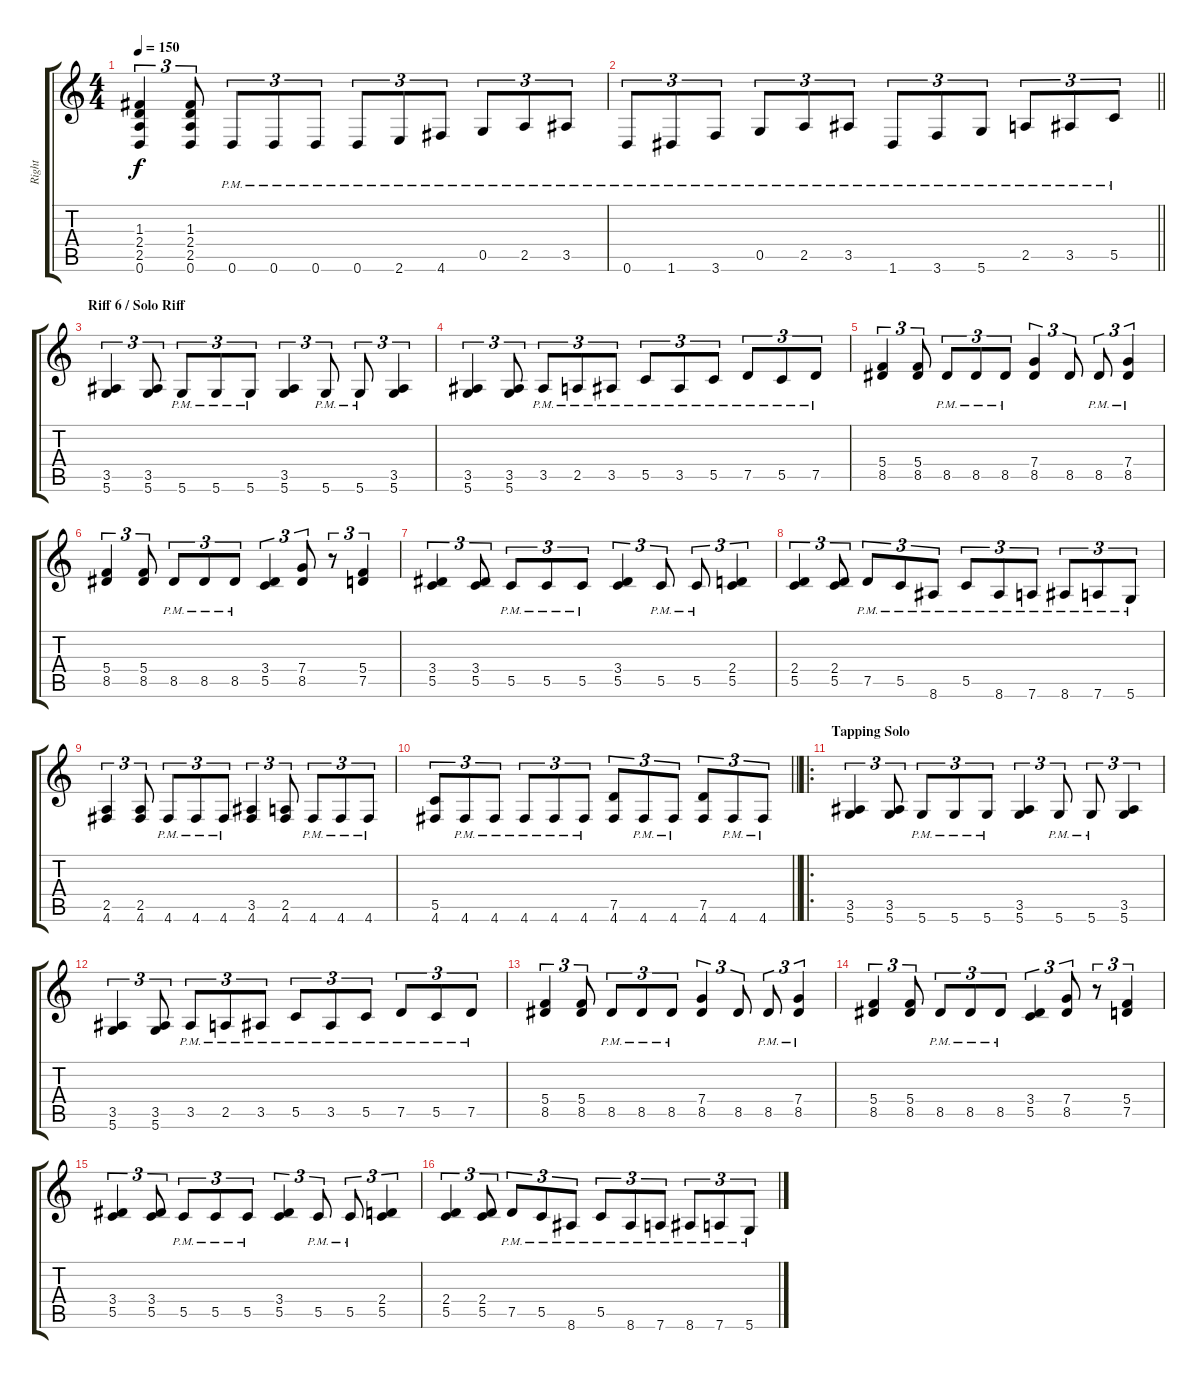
\track ("Right" "Right") {instrument distortionguitar}
\staff {score tabs}
\tuning (D4 A3 F3 C3 G2 D2) {hide}
\ts (4 4)
\tempo 150
\clef g2
\ks c
(1.3 2.4 2.5 0.6).4{tu (3 2) dy f} (1.3 2.4 2.5 0.6).8{tu (3 2)} 0.6{pm}.8{tu (3 2)} 0.6{pm}.8{tu (3 2)} 0.6{pm}.8{tu (3 2)} 0.6{pm}.8{tu (3 2)} 2.6{pm}.8{tu (3 2)} 4.6{pm}.8{tu (3 2)} 0.5{pm}.8{tu (3 2)} 2.5{pm}.8{tu (3 2)} 3.5{pm}.8{tu (3 2)} |
\barLineRight lightlight
0.6{pm}.8{tu (3 2)} 1.6{pm}.8{tu (3 2)} 3.6{pm}.8{tu (3 2)} 0.5{pm}.8{tu (3 2)} 2.5{pm}.8{tu (3 2)} 3.5{pm}.8{tu (3 2)} 1.6{pm}.8{tu (3 2)} 3.6{pm}.8{tu (3 2)} 5.6{pm}.8{tu (3 2)} 2.5{pm}.8{tu (3 2)} 3.5{pm}.8{tu (3 2)} 5.5{pm}.8{tu (3 2)} |
\section ("" "Riff 6 / Solo Riff")
(3.5 5.6).4{tu (3 2)} (3.5 5.6).8{tu (3 2)} 5.6{pm}.8{tu (3 2)} 5.6{pm}.8{tu (3 2)} 5.6{pm}.8{tu (3 2)} (3.5 5.6).4{tu (3 2)} 5.6{pm}.8{tu (3 2)} 5.6{pm}.8{tu (3 2)} (3.5 5.6).4{tu (3 2)} |
(3.5 5.6).4{tu (3 2)} (3.5 5.6).8{tu (3 2)} 3.5{pm}.8{tu (3 2)} 2.5{pm}.8{tu (3 2)} 3.5{pm}.8{tu (3 2)} 5.5{pm}.8{tu (3 2)} 3.5{pm}.8{tu (3 2)} 5.5{pm}.8{tu (3 2)} 7.5{pm}.8{tu (3 2)} 5.5{pm}.8{tu (3 2)} 7.5{pm}.8{tu (3 2)} |
(5.4 8.5).4{tu (3 2)} (5.4 8.5).8{tu (3 2)} 8.5{pm}.8{tu (3 2)} 8.5{pm}.8{tu (3 2)} 8.5{pm}.8{tu (3 2)} (7.4 8.5).4{tu (3 2)} 8.5.8{tu (3 2)} 8.5{pm}.8{tu (3 2)} (7.4 8.5{pm}).4{tu (3 2)} |
(5.4 8.5).4{tu (3 2)} (5.4 8.5).8{tu (3 2)} 8.5{pm}.8{tu (3 2)} 8.5{pm}.8{tu (3 2)} 8.5{pm}.8{tu (3 2)} (3.4 5.5).4{tu (3 2)} (7.4 8.5).8{tu (3 2)} r.8{tu (3 2)} (5.4 7.5).4{tu (3 2)} |
(3.4 5.5).4{tu (3 2)} (3.4 5.5).8{tu (3 2)} 5.5{pm}.8{tu (3 2)} 5.5{pm}.8{tu (3 2)} 5.5{pm}.8{tu (3 2)} (3.4 5.5).4{tu (3 2)} 5.5{pm}.8{tu (3 2)} 5.5{pm}.8{tu (3 2)} (2.4 5.5).4{tu (3 2)} |
(2.4 5.5).4{tu (3 2)} (2.4 5.5).8{tu (3 2)} 7.5{pm}.8{tu (3 2)} 5.5{pm}.8{tu (3 2)} 8.6{pm}.8{tu (3 2)} 5.5{pm}.8{tu (3 2)} 8.6{pm}.8{tu (3 2)} 7.6{pm}.8{tu (3 2)} 8.6{pm}.8{tu (3 2)} 7.6{pm}.8{tu (3 2)} 5.6{pm}.8{tu (3 2)} |
(2.5 4.6).4{tu (3 2)} (2.5 4.6).8{tu (3 2)} 4.6{pm}.8{tu (3 2)} 4.6{pm}.8{tu (3 2)} 4.6{pm}.8{tu (3 2)} (3.5 4.6).4{tu (3 2)} (2.5 4.6).8{tu (3 2)} 4.6{pm}.8{tu (3 2)} 4.6{pm}.8{tu (3 2)} 4.6{pm}.8{tu (3 2)} |
\barLineRight lightlight
(5.5 4.6).8{tu (3 2)} 4.6{pm}.8{tu (3 2)} 4.6{pm}.8{tu (3 2)} 4.6{pm}.8{tu (3 2)} 4.6{pm}.8{tu (3 2)} 4.6{pm}.8{tu (3 2)} (7.5 4.6).8{tu (3 2)} 4.6{pm}.8{tu (3 2)} 4.6{pm}.8{tu (3 2)} (7.5 4.6).8{tu (3 2)} 4.6{pm}.8{tu (3 2)} 4.6{pm}.8{tu (3 2)} |
\ro
\section ("" "Tapping Solo")
(3.5 5.6).4{tu (3 2)} (3.5 5.6).8{tu (3 2)} 5.6{pm}.8{tu (3 2)} 5.6{pm}.8{tu (3 2)} 5.6{pm}.8{tu (3 2)} (3.5 5.6).4{tu (3 2)} 5.6{pm}.8{tu (3 2)} 5.6{pm}.8{tu (3 2)} (3.5 5.6).4{tu (3 2)} |
(3.5 5.6).4{tu (3 2)} (3.5 5.6).8{tu (3 2)} 3.5{pm}.8{tu (3 2)} 2.5{pm}.8{tu (3 2)} 3.5{pm}.8{tu (3 2)} 5.5{pm}.8{tu (3 2)} 3.5{pm}.8{tu (3 2)} 5.5{pm}.8{tu (3 2)} 7.5{pm}.8{tu (3 2)} 5.5{pm}.8{tu (3 2)} 7.5{pm}.8{tu (3 2)} |
(5.4 8.5).4{tu (3 2)} (5.4 8.5).8{tu (3 2)} 8.5{pm}.8{tu (3 2)} 8.5{pm}.8{tu (3 2)} 8.5{pm}.8{tu (3 2)} (7.4 8.5).4{tu (3 2)} 8.5.8{tu (3 2)} 8.5{pm}.8{tu (3 2)} (7.4 8.5{pm}).4{tu (3 2)} |
(5.4 8.5).4{tu (3 2)} (5.4 8.5).8{tu (3 2)} 8.5{pm}.8{tu (3 2)} 8.5{pm}.8{tu (3 2)} 8.5{pm}.8{tu (3 2)} (3.4 5.5).4{tu (3 2)} (7.4 8.5).8{tu (3 2)} r.8{tu (3 2)} (5.4 7.5).4{tu (3 2)} |
(3.4 5.5).4{tu (3 2)} (3.4 5.5).8{tu (3 2)} 5.5{pm}.8{tu (3 2)} 5.5{pm}.8{tu (3 2)} 5.5{pm}.8{tu (3 2)} (3.4 5.5).4{tu (3 2)} 5.5{pm}.8{tu (3 2)} 5.5{pm}.8{tu (3 2)} (2.4 5.5).4{tu (3 2)} |
(2.4 5.5).4{tu (3 2)} (2.4 5.5).8{tu (3 2)} 7.5{pm}.8{tu (3 2)} 5.5{pm}.8{tu (3 2)} 8.6{pm}.8{tu (3 2)} 5.5{pm}.8{tu (3 2)} 8.6{pm}.8{tu (3 2)} 7.6{pm}.8{tu (3 2)} 8.6{pm}.8{tu (3 2)} 7.6{pm}.8{tu (3 2)} 5.6{pm}.8{tu (3 2)}
